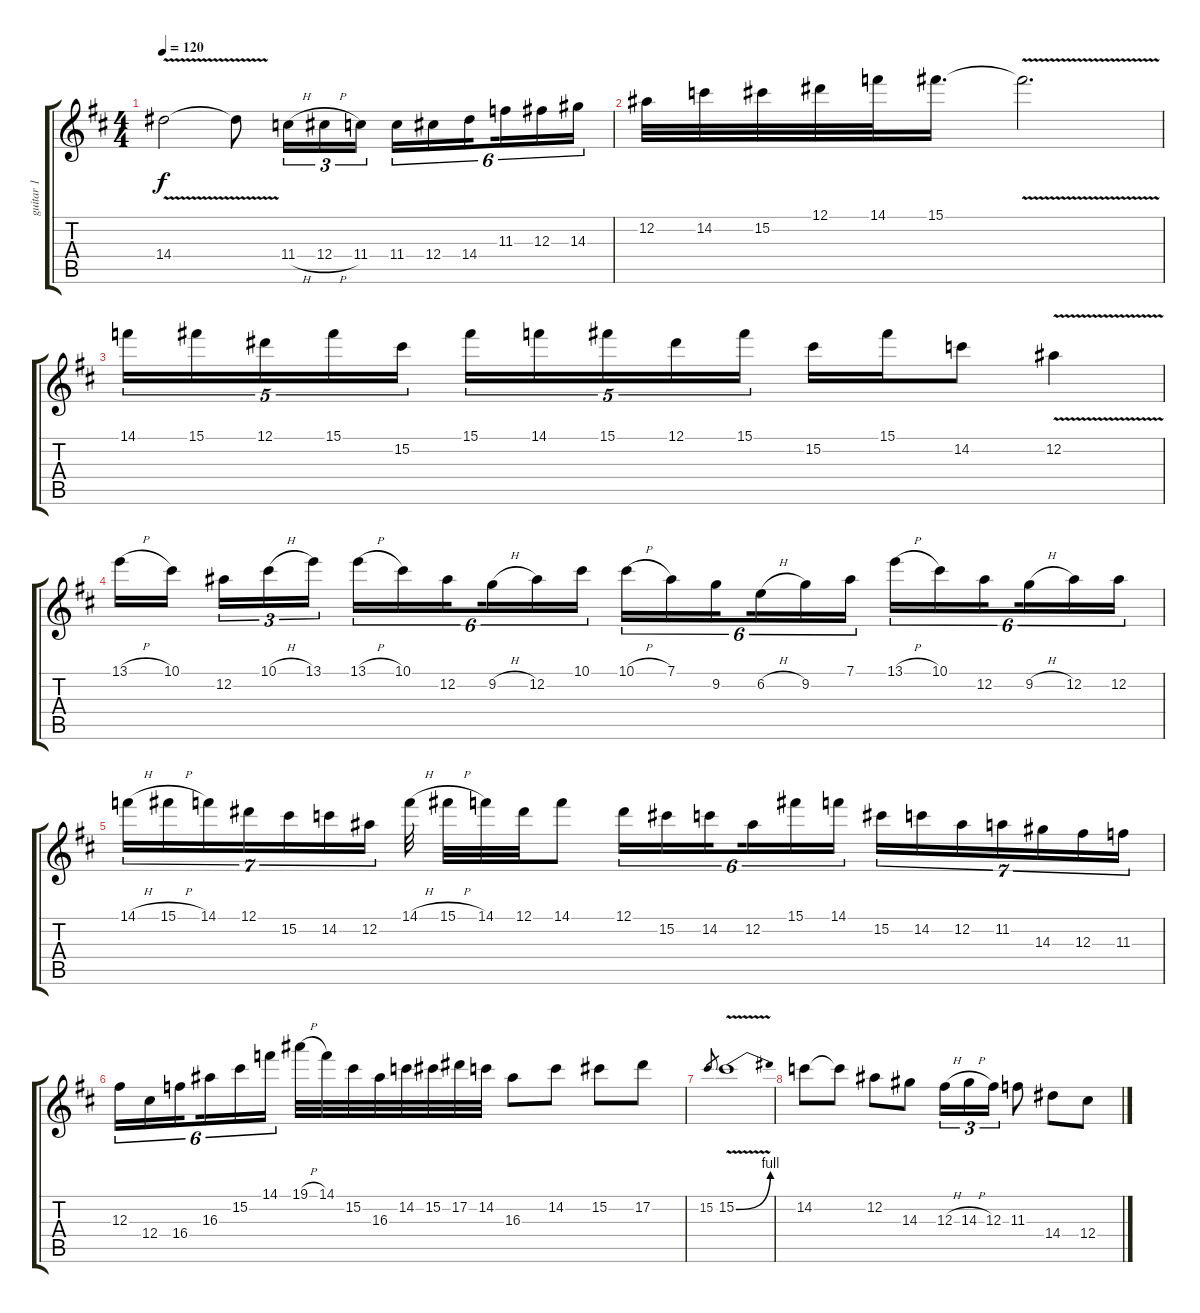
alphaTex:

\track ("guitar 1" "guitar 1") {instrument acousticguitarsteel}
\staff {score tabs}
\tuning (Eb4 Bb3 Gb3 Db3 Ab2 Eb2) {hide}
\ts (4 4)
\tempo 120
\clef g2
\ks bminor
14.4{v t}.2{dy f} 14.4{t}.8 11.4{h}.16{tu (3 2)} 12.4{h}.16{tu (3 2)} 11.4.16{tu (3 2)} 11.4.16{tu (6 4)} 12.4.16{tu (6 4)} 14.4.16{tu (6 4) beam splitsecondary} 11.3.16{tu (6 4)} 12.3.16{tu (6 4)} 14.3.16{tu (6 4)} |
12.2.32 14.2.32 15.2.32 12.1.32 14.1.32 15.1.16{d} 15.1{v t}.2{d} |
14.1.16{tu (5 4)} 15.1.16{tu (5 4)} 12.1.16{tu (5 4)} 15.1.16{tu (5 4)} 15.2.16{tu (5 4)} 15.1.16{tu (5 4)} 14.1.16{tu (5 4)} 15.1.16{tu (5 4)} 12.1.16{tu (5 4)} 15.1.16{tu (5 4)} 15.2.16 15.1.16 14.2.8 12.2{v}.4 |
13.1{h}.16 10.1.16{beam splitsecondary} 12.2.16{tu (3 2)} 10.1{h}.16{tu (3 2)} 13.1.16{tu (3 2)} 13.1{h}.16{tu (6 4)} 10.1.16{tu (6 4)} 12.2.16{tu (6 4) beam splitsecondary} 9.2{h}.16{tu (6 4)} 12.2.16{tu (6 4)} 10.1.16{tu (6 4)} 10.1{h}.16{tu (6 4)} 7.1.16{tu (6 4)} 9.2.16{tu (6 4) beam splitsecondary} 6.2{h}.16{tu (6 4)} 9.2.16{tu (6 4)} 7.1.16{tu (6 4)} 13.1{h}.16{tu (6 4)} 10.1.16{tu (6 4)} 12.2.16{tu (6 4) beam splitsecondary} 9.2{h}.16{tu (6 4)} 12.2.16{tu (6 4)} 12.2.16{tu (6 4)} |
14.1{h}.16{tu (7 4)} 15.1{h}.16{tu (7 4)} 14.1.16{tu (7 4)} 12.1.16{tu (7 4)} 15.2.16{tu (7 4)} 14.2.16{tu (7 4)} 12.2.16{tu (7 4)} 14.1{h}.32 15.1{h}.32 14.1.32 12.1.32 14.1.8 12.1.16{tu (6 4)} 15.2.16{tu (6 4)} 14.2.16{tu (6 4) beam splitsecondary} 12.2.16{tu (6 4)} 15.1.16{tu (6 4)} 14.1.16{tu (6 4)} 15.2.16{tu (7 4)} 14.2.16{tu (7 4)} 12.2.16{tu (7 4)} 11.2.16{tu (7 4)} 14.3.16{tu (7 4)} 12.3.16{tu (7 4)} 11.3.16{tu (7 4)} |
12.3.16{tu (6 4)} 12.4.16{tu (6 4)} 16.4.16{tu (6 4) beam splitsecondary} 16.3.16{tu (6 4)} 15.2.16{tu (6 4)} 14.1.16{tu (6 4)} 19.1{h}.32 14.1.32 15.2.32 16.3.32 14.2.32 15.2.32 17.2.32 14.2.32 16.3.8 14.2.8 15.2.8 17.2.8 |
15.2.8{gr} 15.2{be (bend 0 0 60 4) v}.1 |
14.2.8 14.2{t}.8 12.2.8 14.3.8 12.3{h}.16{tu (3 2)} 14.3{h}.16{tu (3 2)} 12.3.16{tu (3 2)} 11.3.8 14.4.8 12.4.8
